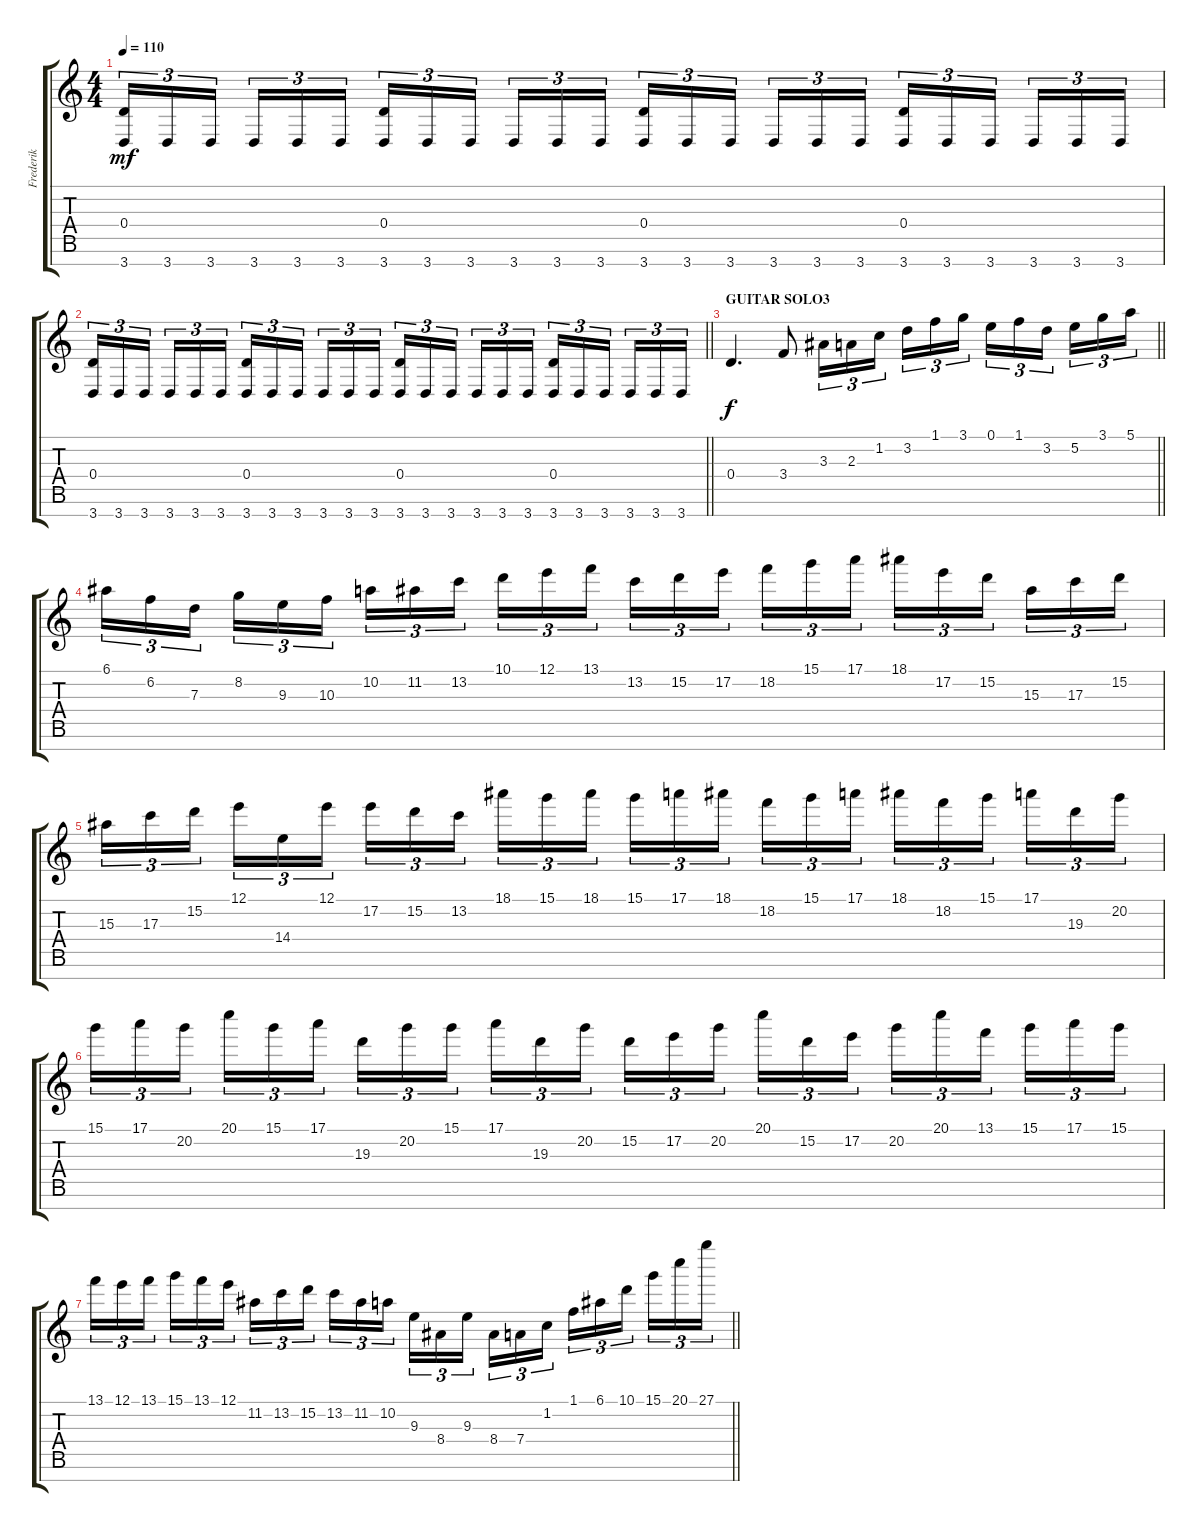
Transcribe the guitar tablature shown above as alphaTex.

\track ("Frederik  Katsuragui" "Frederik  ") {instrument acousticguitarsteel}
\staff {score tabs}
\tuning (E4 B3 G3 D3 A2 E2 B1) {hide}
\ts (4 4)
\tempo 110
\clef g2
\ks c
(0.4 3.7).16{tu (3 2) dy mf} 3.7.16{tu (3 2)} 3.7.16{tu (3 2) beam splitsecondary} 3.7.16{tu (3 2)} 3.7.16{tu (3 2)} 3.7.16{tu (3 2)} (0.4 3.7).16{tu (3 2)} 3.7.16{tu (3 2)} 3.7.16{tu (3 2) beam splitsecondary} 3.7.16{tu (3 2)} 3.7.16{tu (3 2)} 3.7.16{tu (3 2)} (0.4 3.7).16{tu (3 2)} 3.7.16{tu (3 2)} 3.7.16{tu (3 2) beam splitsecondary} 3.7.16{tu (3 2)} 3.7.16{tu (3 2)} 3.7.16{tu (3 2)} (0.4 3.7).16{tu (3 2)} 3.7.16{tu (3 2)} 3.7.16{tu (3 2) beam splitsecondary} 3.7.16{tu (3 2)} 3.7.16{tu (3 2)} 3.7.16{tu (3 2)} |
\barLineRight lightlight
(0.4 3.7).16{tu (3 2)} 3.7.16{tu (3 2)} 3.7.16{tu (3 2) beam splitsecondary} 3.7.16{tu (3 2)} 3.7.16{tu (3 2)} 3.7.16{tu (3 2)} (0.4 3.7).16{tu (3 2)} 3.7.16{tu (3 2)} 3.7.16{tu (3 2) beam splitsecondary} 3.7.16{tu (3 2)} 3.7.16{tu (3 2)} 3.7.16{tu (3 2)} (0.4 3.7).16{tu (3 2)} 3.7.16{tu (3 2)} 3.7.16{tu (3 2) beam splitsecondary} 3.7.16{tu (3 2)} 3.7.16{tu (3 2)} 3.7.16{tu (3 2)} (0.4 3.7).16{tu (3 2)} 3.7.16{tu (3 2)} 3.7.16{tu (3 2) beam splitsecondary} 3.7.16{tu (3 2)} 3.7.16{tu (3 2)} 3.7.16{tu (3 2)} |
\section ("" "GUITAR SOLO3")
\barLineRight lightlight
0.4.4{d dy f} 3.4.8 3.3.16{tu (3 2)} 2.3.16{tu (3 2)} 1.2.16{tu (3 2) beam splitsecondary} 3.2.16{tu (3 2)} 1.1.16{tu (3 2)} 3.1.16{tu (3 2)} 0.1.16{tu (3 2)} 1.1.16{tu (3 2)} 3.2.16{tu (3 2) beam splitsecondary} 5.2.16{tu (3 2)} 3.1.16{tu (3 2)} 5.1.16{tu (3 2)} |
6.1.16{tu (3 2)} 6.2.16{tu (3 2)} 7.3.16{tu (3 2) beam splitsecondary} 8.2.16{tu (3 2)} 9.3.16{tu (3 2)} 10.3.16{tu (3 2)} 10.2.16{tu (3 2)} 11.2.16{tu (3 2)} 13.2.16{tu (3 2) beam splitsecondary} 10.1.16{tu (3 2)} 12.1.16{tu (3 2)} 13.1.16{tu (3 2)} 13.2.16{tu (3 2)} 15.2.16{tu (3 2)} 17.2.16{tu (3 2) beam splitsecondary} 18.2.16{tu (3 2)} 15.1.16{tu (3 2)} 17.1.16{tu (3 2)} 18.1.16{tu (3 2)} 17.2.16{tu (3 2)} 15.2.16{tu (3 2) beam splitsecondary} 15.3.16{tu (3 2)} 17.3.16{tu (3 2)} 15.2.16{tu (3 2)} |
15.3.16{tu (3 2)} 17.3.16{tu (3 2)} 15.2.16{tu (3 2) beam splitsecondary} 12.1.16{tu (3 2)} 14.4.16{tu (3 2)} 12.1.16{tu (3 2)} 17.2.16{tu (3 2)} 15.2.16{tu (3 2)} 13.2.16{tu (3 2) beam splitsecondary} 18.1.16{tu (3 2)} 15.1.16{tu (3 2)} 18.1.16{tu (3 2)} 15.1.16{tu (3 2)} 17.1.16{tu (3 2)} 18.1.16{tu (3 2) beam splitsecondary} 18.2.16{tu (3 2)} 15.1.16{tu (3 2)} 17.1.16{tu (3 2)} 18.1.16{tu (3 2)} 18.2.16{tu (3 2)} 15.1.16{tu (3 2) beam splitsecondary} 17.1.16{tu (3 2)} 19.3.16{tu (3 2)} 20.2.16{tu (3 2)} |
15.1.16{tu (3 2)} 17.1.16{tu (3 2)} 20.2.16{tu (3 2) beam splitsecondary} 20.1.16{tu (3 2)} 15.1.16{tu (3 2)} 17.1.16{tu (3 2)} 19.3.16{tu (3 2)} 20.2.16{tu (3 2)} 15.1.16{tu (3 2) beam splitsecondary} 17.1.16{tu (3 2)} 19.3.16{tu (3 2)} 20.2.16{tu (3 2)} 15.2.16{tu (3 2)} 17.2.16{tu (3 2)} 20.2.16{tu (3 2) beam splitsecondary} 20.1.16{tu (3 2)} 15.2.16{tu (3 2)} 17.2.16{tu (3 2)} 20.2.16{tu (3 2)} 20.1.16{tu (3 2)} 13.1.16{tu (3 2) beam splitsecondary} 15.1.16{tu (3 2)} 17.1.16{tu (3 2)} 15.1.16{tu (3 2)} |
\barLineRight lightlight
13.1.16{tu (3 2)} 12.1.16{tu (3 2)} 13.1.16{tu (3 2) beam splitsecondary} 15.1.16{tu (3 2)} 13.1.16{tu (3 2)} 12.1.16{tu (3 2)} 11.2.16{tu (3 2)} 13.2.16{tu (3 2)} 15.2.16{tu (3 2) beam splitsecondary} 13.2.16{tu (3 2)} 11.2.16{tu (3 2)} 10.2.16{tu (3 2)} 9.3.16{tu (3 2)} 8.4.16{tu (3 2)} 9.3.16{tu (3 2) beam splitsecondary} 8.4.16{tu (3 2)} 7.4.16{tu (3 2)} 1.2.16{tu (3 2)} 1.1.16{tu (3 2)} 6.1.16{tu (3 2)} 10.1.16{tu (3 2) beam splitsecondary} 15.1.16{tu (3 2)} 20.1.16{tu (3 2)} 27.1.16{tu (3 2)}
